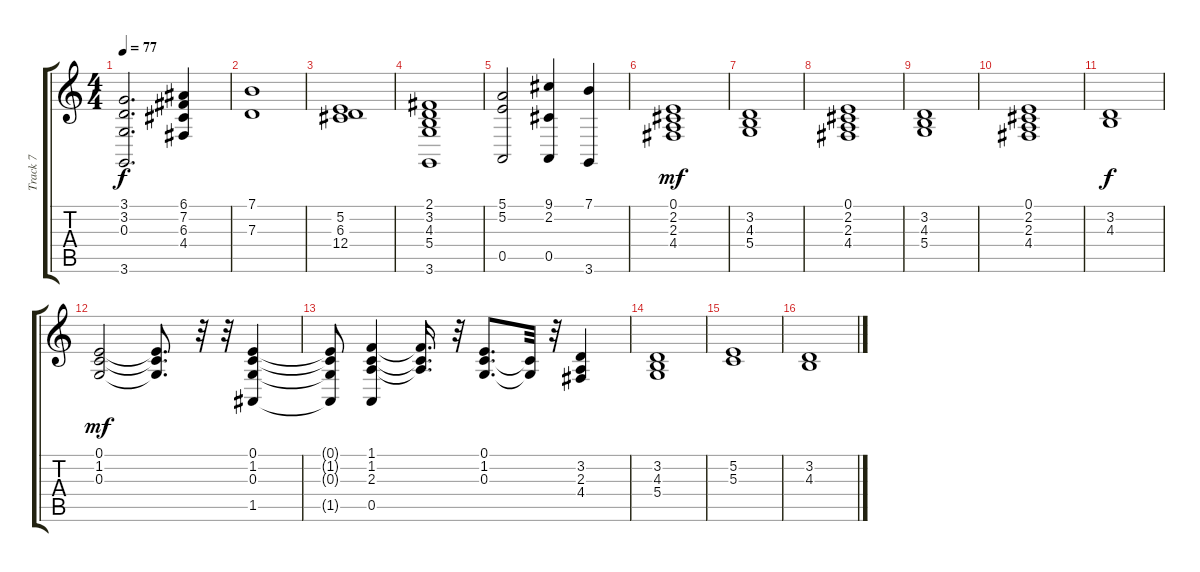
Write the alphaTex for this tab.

\track ("Track 7" "Track 7") {instrument pad2warm}
\staff {score tabs}
\tuning (E4 B3 G3 D3 A2 E2) {hide}
\ts (4 4)
\tempo 77
\clef g2
\ks c
(3.1 3.2 0.3 3.6).2{d dy f} (6.1 7.2 6.3 4.4).4 |
(7.1 7.3).1 |
(5.2 6.3 12.4).1 |
(2.1 3.2 4.3 5.4 3.6).1 |
(5.1 5.2 0.5).2 (9.1 2.2 0.5).4 (7.1 3.6).4 |
(0.1 2.2 2.3 4.4).1{dy mf} |
(3.2 4.3 5.4).1 |
(0.1 2.2 2.3 4.4).1 |
(3.2 4.3 5.4).1 |
(0.1 2.2 2.3 4.4).1 |
(3.2 4.3).1{dy f} |
(0.1 1.2 0.3).2{dy mf} (0.1{t} 1.2{t} 0.3{t}).8{d} r.32 r.32 (0.1 1.2 0.3 1.5).4 |
(0.1{t} 1.2{t} 0.3{t} 1.5{t}).8 (1.1 1.2 2.3 0.5).4 (1.1{t} 1.2{t} 2.3{t}).16{d} r.32 (0.1 1.2 0.3).8{d} (1.2{t} 0.3{t}).32 r.32 (3.2 2.3 4.4).4 |
(3.2 4.3 5.4).1 |
(5.2 5.3).1 |
(3.2 4.3).1
